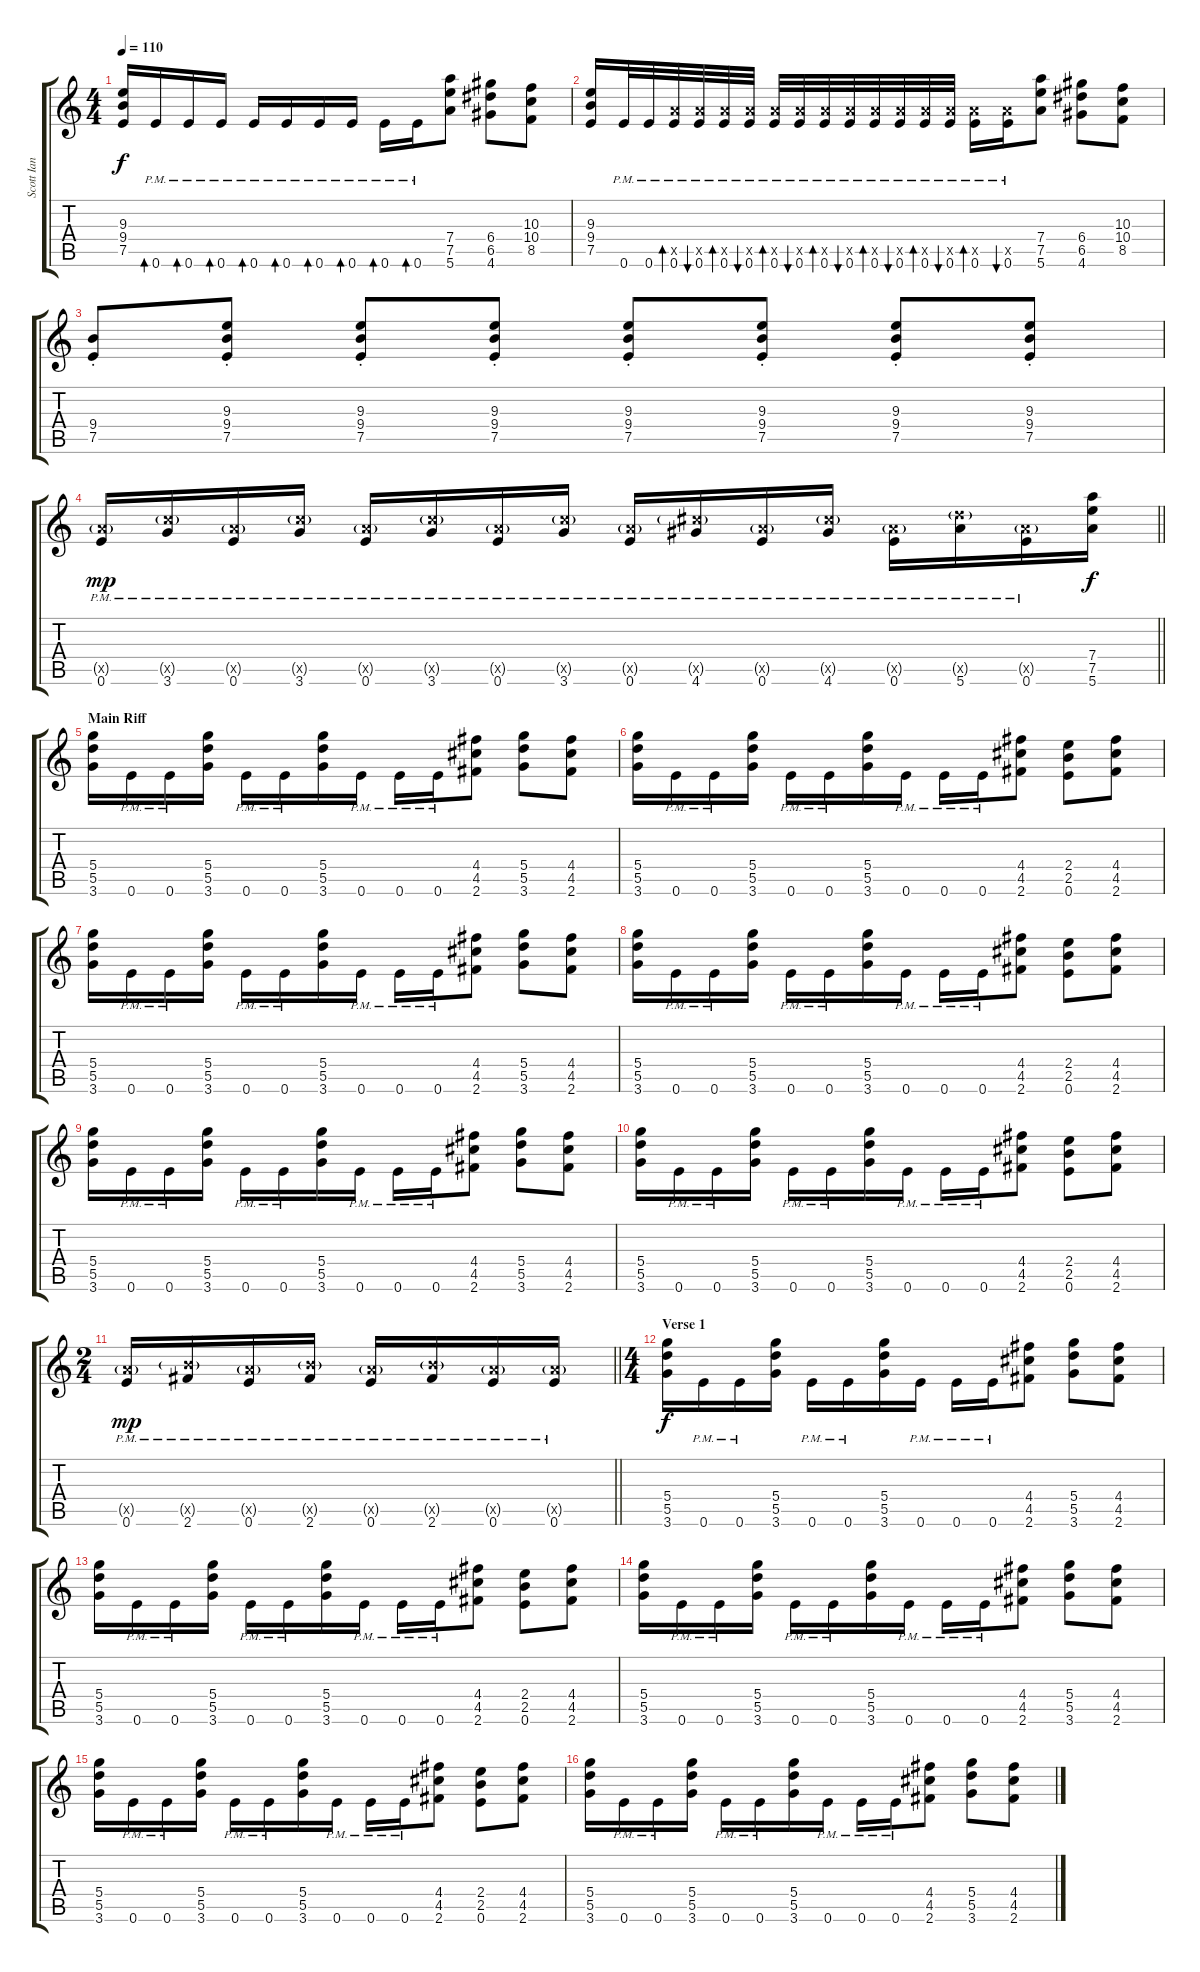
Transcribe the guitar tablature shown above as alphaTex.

\track ("Scott Ian (Guitar Rhythm)" "Scott Ian ") {instrument overdrivenguitar}
\staff {score tabs}
\tuning (E4 B3 G3 D3 A2 E2) {hide}
\ts (4 4)
\tempo 110
\clef g2
\ks c
(9.3 9.4 7.5).16{dy f} 0.6{pm}.16{bd 120 ot 8vb} 0.6{pm}.16{bd 120 ot 8vb} 0.6{pm}.16{bd 120 ot 8vb} 0.6{pm}.16{bd 120 ot 8vb} 0.6{pm}.16{bd 120 ot 8vb} 0.6{pm}.16{bd 120 ot 8vb} 0.6{pm}.16{bd 120 ot 8vb} 0.6{pm}.16{bd 120 ot 8vb} 0.6{pm}.16{bd 120 ot 8vb} (7.4 7.5 5.6).8{ot 8vb} (6.4 6.5 4.6).8{ot 8vb} (10.3 10.4 8.5).8 |
(9.3 9.4 7.5).16 0.6{pm}.32{ot 8vb} 0.6{pm}.32{ot 8vb} (0.5{x} 0.6{pm}).32{bd 60 ot 8vb} (0.5{x} 0.6{pm}).32{bu 60 ot 8vb} (0.5{x} 0.6{pm}).32{bd 60 ot 8vb} (0.5{x} 0.6{pm}).32{bu 60 ot 8vb} (0.5{x} 0.6{pm}).32{bd 60 ot 8vb} (0.5{x} 0.6{pm}).32{bu 60 ot 8vb} (0.5{x} 0.6{pm}).32{bd 60 ot 8vb} (0.5{x} 0.6{pm}).32{bu 60 ot 8vb} (0.5{x} 0.6{pm}).32{bd 60 ot 8vb} (0.5{x} 0.6{pm}).32{bu 60 ot 8vb} (0.5{x} 0.6{pm}).32{bd 60 ot 8vb} (0.5{x} 0.6{pm}).32{bu 60 ot 8vb} (0.5{x} 0.6{pm}).16{bd 120 ot 8vb} (0.5{x} 0.6{pm}).16{bu 120 ot 8vb} (7.4 7.5 5.6).8{ot 8vb} (6.4 6.5 4.6).8{ot 8vb} (10.3 10.4 8.5).8 |
(9.4{st} 7.5{st}).8 (9.3{st} 9.4{st} 7.5{st}).8 (9.3{st} 9.4{st} 7.5{st}).8 (9.3{st} 9.4{st} 7.5{st}).8 (9.3{st} 9.4{st} 7.5{st}).8 (9.3{st} 9.4{st} 7.5{st}).8 (9.3{st} 9.4{st} 7.5{st}).8 (9.3{st} 9.4{st} 7.5{st}).8 |
\barLineRight lightlight
(0.5{g x} 0.6{pm}).16{ot 8vb dy mp} (3.5{g x} 3.6{pm}).16{ot 8vb} (0.5{g x} 0.6{pm}).16{ot 8vb} (3.5{g x} 3.6{pm}).16{ot 8vb} (0.5{g x} 0.6{pm}).16{ot 8vb} (3.5{g x} 3.6{pm}).16{ot 8vb} (0.5{g x} 0.6{pm}).16{ot 8vb} (3.5{g x} 3.6{pm}).16{ot 8vb} (0.5{g x} 0.6{pm}).16{ot 8vb} (4.5{g x} 4.6{pm}).16{ot 8vb} (0.5{g x} 0.6{pm}).16{ot 8vb} (4.5{g x} 4.6{pm}).16{ot 8vb} (0.5{g x} 0.6{pm}).16{ot 8vb} (5.5{g x} 5.6{pm}).16{ot 8vb} (0.5{g x} 0.6{pm}).16{ot 8vb} (7.4 7.5 5.6).16{ot 8vb dy f} |
\section ("" "Main Riff")
(5.4 5.5 3.6).16{ot 8vb} 0.6{pm}.16{ot 8vb} 0.6{pm}.16{ot 8vb} (5.4 5.5 3.6).16{ot 8vb} 0.6{pm}.16{ot 8vb} 0.6{pm}.16{ot 8vb} (5.4 5.5 3.6).16{ot 8vb} 0.6{pm}.16{ot 8vb} 0.6{pm}.16{ot 8vb} 0.6{pm}.16{ot 8vb} (4.4 4.5 2.6).8{ot 8vb} (5.4 5.5 3.6).8{ot 8vb} (4.4 4.5 2.6).8{ot 8vb} |
(5.4 5.5 3.6).16{ot 8vb} 0.6{pm}.16{ot 8vb} 0.6{pm}.16{ot 8vb} (5.4 5.5 3.6).16{ot 8vb} 0.6{pm}.16{ot 8vb} 0.6{pm}.16{ot 8vb} (5.4 5.5 3.6).16{ot 8vb} 0.6{pm}.16{ot 8vb} 0.6{pm}.16{ot 8vb} 0.6{pm}.16{ot 8vb} (4.4 4.5 2.6).8{ot 8vb} (2.4 2.5 0.6).8{ot 8vb} (4.4 4.5 2.6).8{ot 8vb} |
(5.4 5.5 3.6).16{ot 8vb} 0.6{pm}.16{ot 8vb} 0.6{pm}.16{ot 8vb} (5.4 5.5 3.6).16{ot 8vb} 0.6{pm}.16{ot 8vb} 0.6{pm}.16{ot 8vb} (5.4 5.5 3.6).16{ot 8vb} 0.6{pm}.16{ot 8vb} 0.6{pm}.16{ot 8vb} 0.6{pm}.16{ot 8vb} (4.4 4.5 2.6).8{ot 8vb} (5.4 5.5 3.6).8{ot 8vb} (4.4 4.5 2.6).8{ot 8vb} |
(5.4 5.5 3.6).16{ot 8vb} 0.6{pm}.16{ot 8vb} 0.6{pm}.16{ot 8vb} (5.4 5.5 3.6).16{ot 8vb} 0.6{pm}.16{ot 8vb} 0.6{pm}.16{ot 8vb} (5.4 5.5 3.6).16{ot 8vb} 0.6{pm}.16{ot 8vb} 0.6{pm}.16{ot 8vb} 0.6{pm}.16{ot 8vb} (4.4 4.5 2.6).8{ot 8vb} (2.4 2.5 0.6).8{ot 8vb} (4.4 4.5 2.6).8{ot 8vb} |
(5.4 5.5 3.6).16{ot 8vb} 0.6{pm}.16{ot 8vb} 0.6{pm}.16{ot 8vb} (5.4 5.5 3.6).16{ot 8vb} 0.6{pm}.16{ot 8vb} 0.6{pm}.16{ot 8vb} (5.4 5.5 3.6).16{ot 8vb} 0.6{pm}.16{ot 8vb} 0.6{pm}.16{ot 8vb} 0.6{pm}.16{ot 8vb} (4.4 4.5 2.6).8{ot 8vb} (5.4 5.5 3.6).8{ot 8vb} (4.4 4.5 2.6).8{ot 8vb} |
(5.4 5.5 3.6).16{ot 8vb} 0.6{pm}.16{ot 8vb} 0.6{pm}.16{ot 8vb} (5.4 5.5 3.6).16{ot 8vb} 0.6{pm}.16{ot 8vb} 0.6{pm}.16{ot 8vb} (5.4 5.5 3.6).16{ot 8vb} 0.6{pm}.16{ot 8vb} 0.6{pm}.16{ot 8vb} 0.6{pm}.16{ot 8vb} (4.4 4.5 2.6).8{ot 8vb} (2.4 2.5 0.6).8{ot 8vb} (4.4 4.5 2.6).8{ot 8vb} |
\ts (2 4)
\barLineRight lightlight
(0.5{g x} 0.6{pm}).16{ot 8vb dy mp} (2.5{g x} 2.6{pm}).16{ot 8vb} (0.5{g x} 0.6{pm}).16{ot 8vb} (2.5{g x} 2.6{pm}).16{ot 8vb} (0.5{g x} 0.6{pm}).16{ot 8vb} (2.5{g x} 2.6{pm}).16{ot 8vb} (0.5{g x} 0.6{pm}).16{ot 8vb} (0.5{g x} 0.6{pm}).16{ot 8vb} |
\ts (4 4)
\section ("" "Verse 1")
(5.4 5.5 3.6).16{ot 8vb dy f} 0.6{pm}.16{ot 8vb} 0.6{pm}.16{ot 8vb} (5.4 5.5 3.6).16{ot 8vb} 0.6{pm}.16{ot 8vb} 0.6{pm}.16{ot 8vb} (5.4 5.5 3.6).16{ot 8vb} 0.6{pm}.16{ot 8vb} 0.6{pm}.16{ot 8vb} 0.6{pm}.16{ot 8vb} (4.4 4.5 2.6).8{ot 8vb} (5.4 5.5 3.6).8{ot 8vb} (4.4 4.5 2.6).8{ot 8vb} |
(5.4 5.5 3.6).16{ot 8vb} 0.6{pm}.16{ot 8vb} 0.6{pm}.16{ot 8vb} (5.4 5.5 3.6).16{ot 8vb} 0.6{pm}.16{ot 8vb} 0.6{pm}.16{ot 8vb} (5.4 5.5 3.6).16{ot 8vb} 0.6{pm}.16{ot 8vb} 0.6{pm}.16{ot 8vb} 0.6{pm}.16{ot 8vb} (4.4 4.5 2.6).8{ot 8vb} (2.4 2.5 0.6).8{ot 8vb} (4.4 4.5 2.6).8{ot 8vb} |
(5.4 5.5 3.6).16{ot 8vb} 0.6{pm}.16{ot 8vb} 0.6{pm}.16{ot 8vb} (5.4 5.5 3.6).16{ot 8vb} 0.6{pm}.16{ot 8vb} 0.6{pm}.16{ot 8vb} (5.4 5.5 3.6).16{ot 8vb} 0.6{pm}.16{ot 8vb} 0.6{pm}.16{ot 8vb} 0.6{pm}.16{ot 8vb} (4.4 4.5 2.6).8{ot 8vb} (5.4 5.5 3.6).8{ot 8vb} (4.4 4.5 2.6).8{ot 8vb} |
(5.4 5.5 3.6).16{ot 8vb} 0.6{pm}.16{ot 8vb} 0.6{pm}.16{ot 8vb} (5.4 5.5 3.6).16{ot 8vb} 0.6{pm}.16{ot 8vb} 0.6{pm}.16{ot 8vb} (5.4 5.5 3.6).16{ot 8vb} 0.6{pm}.16{ot 8vb} 0.6{pm}.16{ot 8vb} 0.6{pm}.16{ot 8vb} (4.4 4.5 2.6).8{ot 8vb} (2.4 2.5 0.6).8{ot 8vb} (4.4 4.5 2.6).8{ot 8vb} |
(5.4 5.5 3.6).16{ot 8vb} 0.6{pm}.16{ot 8vb} 0.6{pm}.16{ot 8vb} (5.4 5.5 3.6).16{ot 8vb} 0.6{pm}.16{ot 8vb} 0.6{pm}.16{ot 8vb} (5.4 5.5 3.6).16{ot 8vb} 0.6{pm}.16{ot 8vb} 0.6{pm}.16{ot 8vb} 0.6{pm}.16{ot 8vb} (4.4 4.5 2.6).8{ot 8vb} (5.4 5.5 3.6).8{ot 8vb} (4.4 4.5 2.6).8{ot 8vb}
